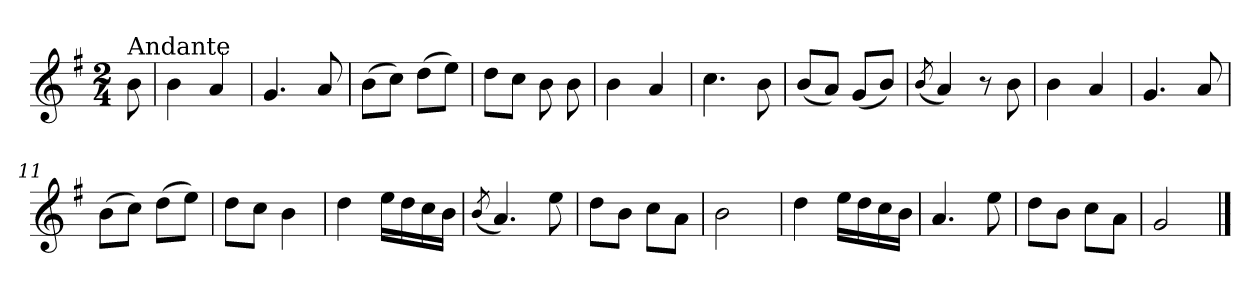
**kern
*part1
*staff1
*clefG2
*k[f#]
*G:
*M2/4
=
!LO:TX:a:t=Andante
8b\
=1
4b\
4a/
=2
4.g/
8a/
=3
(>8b\L
8cc\J)
(>8dd\L
8ee\J)
=4
8dd\L
8cc\J
8b\
8b\
=5
4b\
4a/
=6
4.cc\
8b\
=7
(<8b/L
8a/J)
(<8g/L
8b/J)
=8
(<8qb/
4a/)
8r
8b\
=9
4b\
4a/
!!LO:LB:g=z
=10
4.g/
8a/
=11
(>8b\L
8cc\J)
(>8dd\L
8ee\J)
=12
8dd\L
8cc\J
4b\
=13
4dd\
16ee\LL
16dd\
16cc\
16b\JJ
=14
(<8qb/
4.a/)
8ee\
=15
8dd\L
8b\J
8cc\L
8a\J
=16
2b\
=17
4dd\
16ee\LL
16dd\
16cc\
16b\JJ
=18
4.a/
8ee\
=19
8dd\L
8b\J
8cc\L
8a\J
!!LO:LB:g=z
=20
2g/
==
*-
